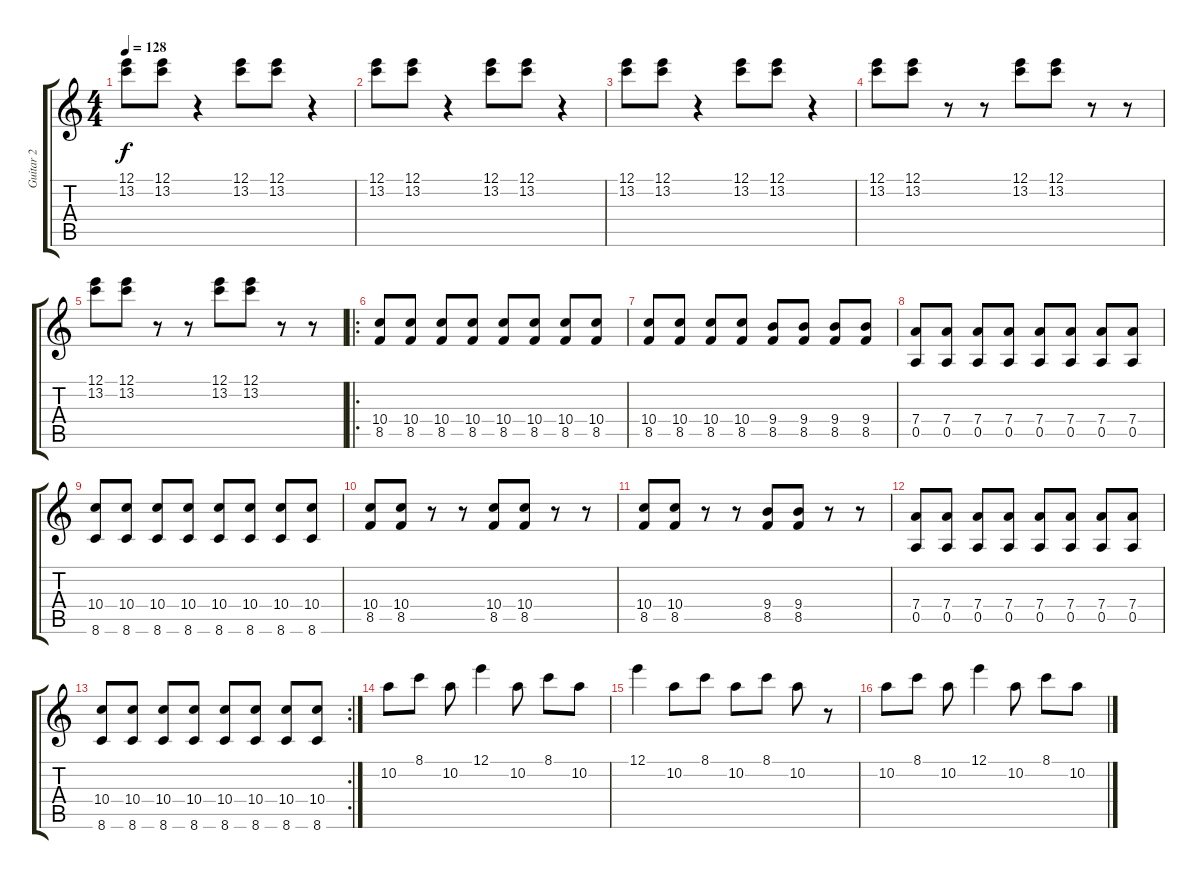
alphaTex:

\track ("Guitar 2" "Guitar 2") {instrument overdrivenguitar}
\staff {score tabs}
\tuning (E4 B3 G3 D3 A2 E2) {hide}
\ts (4 4)
\tempo 128
\clef g2
\ks c
(12.1 13.2).8{dy f} (12.1 13.2).8 r.4 (12.1 13.2).8 (12.1 13.2).8 r.4 |
(12.1 13.2).8 (12.1 13.2).8 r.4 (12.1 13.2).8 (12.1 13.2).8 r.4 |
(12.1 13.2).8 (12.1 13.2).8 r.4 (12.1 13.2).8 (12.1 13.2).8 r.4 |
(12.1 13.2).8 (12.1 13.2).8 r.8 r.8 (12.1 13.2).8 (12.1 13.2).8 r.8 r.8 |
(12.1 13.2).8 (12.1 13.2).8 r.8 r.8 (12.1 13.2).8 (12.1 13.2).8 r.8 r.8 |
\ro
(10.4 8.5).8 (10.4 8.5).8 (10.4 8.5).8 (10.4 8.5).8 (10.4 8.5).8 (10.4 8.5).8 (10.4 8.5).8 (10.4 8.5).8 |
(10.4 8.5).8 (10.4 8.5).8 (10.4 8.5).8 (10.4 8.5).8 (9.4 8.5).8 (9.4 8.5).8 (9.4 8.5).8 (9.4 8.5).8 |
(7.4 0.5).8 (7.4 0.5).8 (7.4 0.5).8 (7.4 0.5).8 (7.4 0.5).8 (7.4 0.5).8 (7.4 0.5).8 (7.4 0.5).8 |
(10.4 8.6).8 (10.4 8.6).8 (10.4 8.6).8 (10.4 8.6).8 (10.4 8.6).8 (10.4 8.6).8 (10.4 8.6).8 (10.4 8.6).8 |
(10.4 8.5).8 (10.4 8.5).8 r.8 r.8 (10.4 8.5).8 (10.4 8.5).8 r.8 r.8 |
(10.4 8.5).8 (10.4 8.5).8 r.8 r.8 (9.4 8.5).8 (9.4 8.5).8 r.8 r.8 |
(7.4 0.5).8 (7.4 0.5).8 (7.4 0.5).8 (7.4 0.5).8 (7.4 0.5).8 (7.4 0.5).8 (7.4 0.5).8 (7.4 0.5).8 |
\rc 2
(10.4 8.6).8 (10.4 8.6).8 (10.4 8.6).8 (10.4 8.6).8 (10.4 8.6).8 (10.4 8.6).8 (10.4 8.6).8 (10.4 8.6).8 |
10.2.8 8.1.8 10.2.8 12.1.4 10.2.8 8.1.8 10.2.8 |
12.1.4 10.2.8 8.1.8 10.2.8 8.1.8 10.2.8 r.8 |
10.2.8 8.1.8 10.2.8 12.1.4 10.2.8 8.1.8 10.2.8
